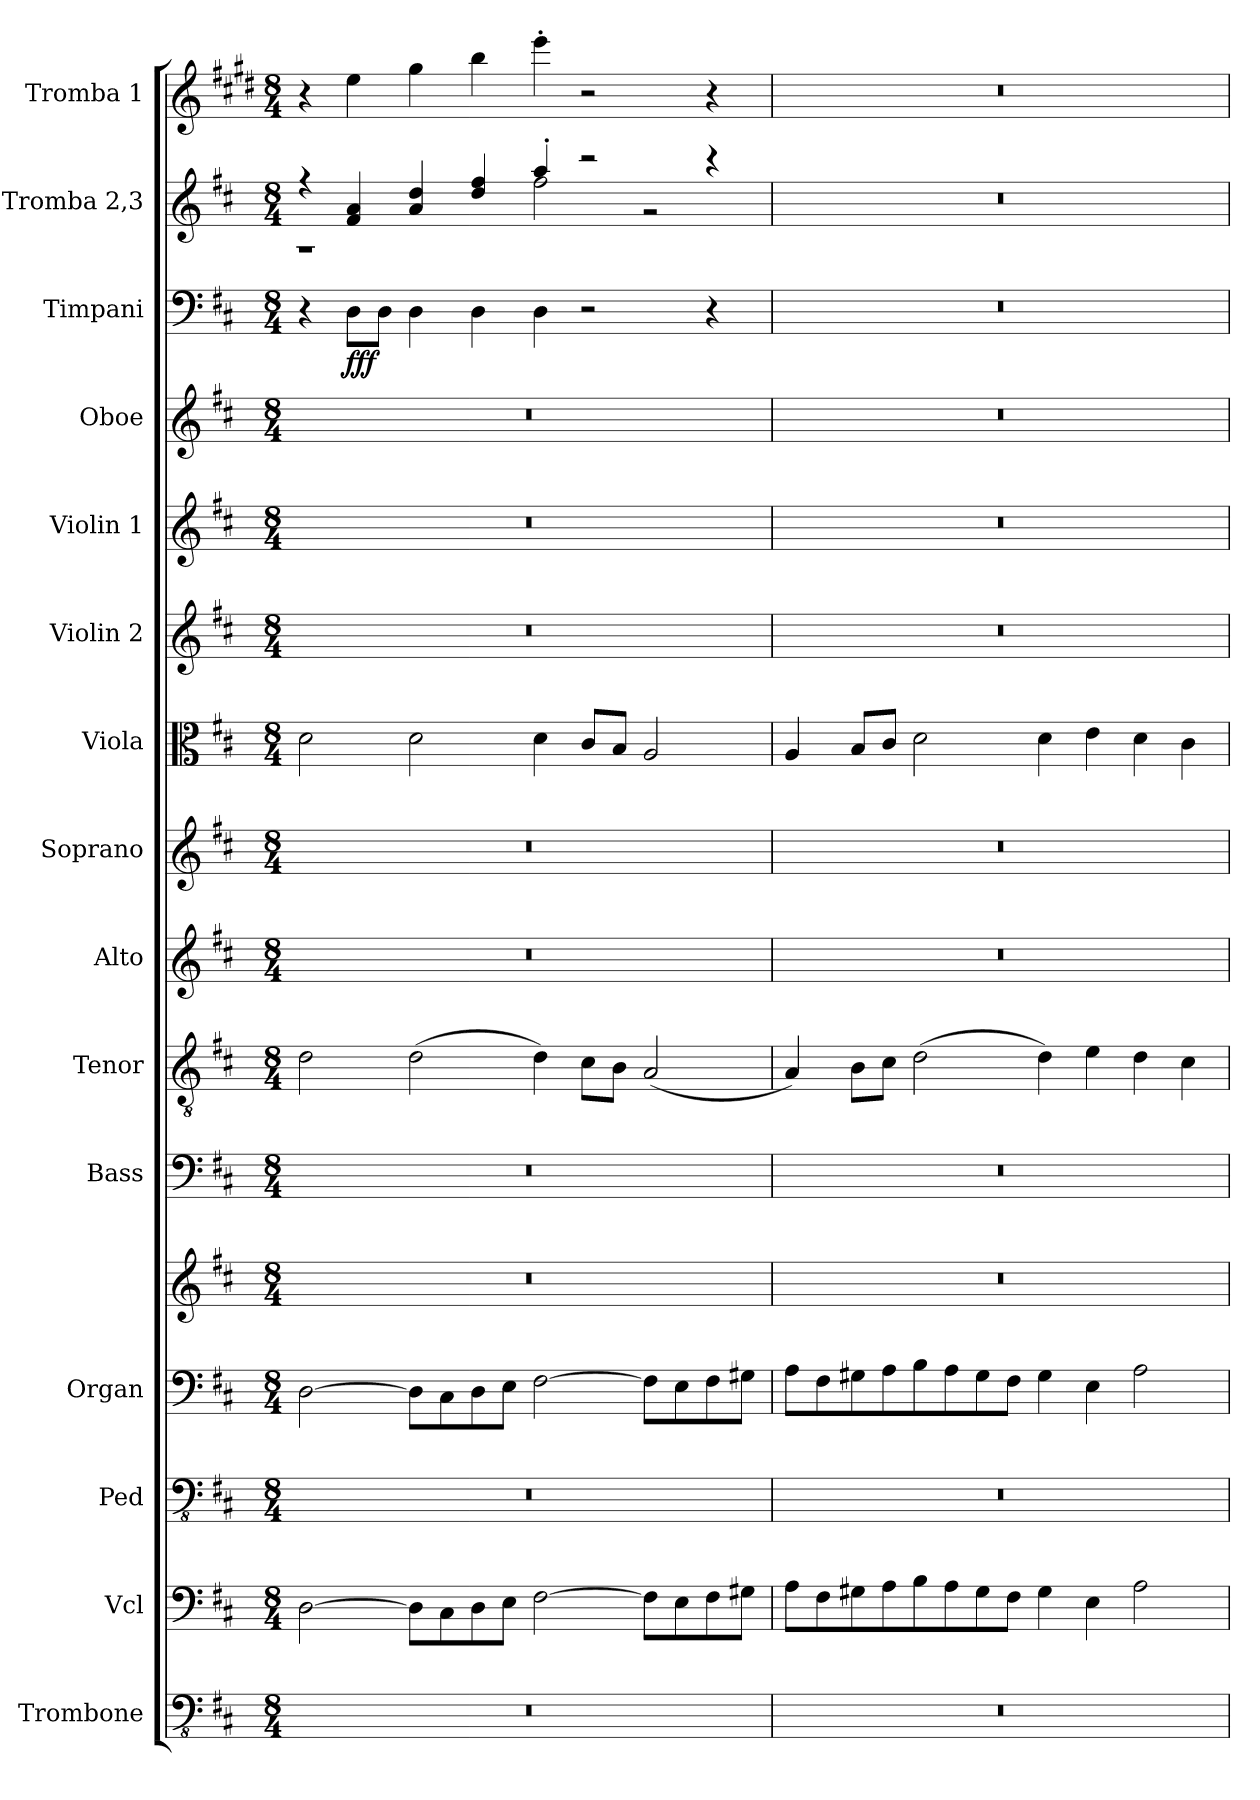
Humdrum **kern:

**kern	**kern	**kern	**kern	**kern	**kern	**kern	**kern	**kern	**kern	**kern	**kern	**kern	**kern	**dynam	**kern	**kern
*part15	*part14	*part13	*part12	*part12	*part11	*part10	*part9	*part8	*part7	*part6	*part5	*part4	*part3	*part3	*part2	*part1
*staff16	*staff15	*staff14	*staff13	*staff12	*staff11	*staff10	*staff9	*staff8	*staff7	*staff6	*staff5	*staff4	*staff3	*staff3	*staff2	*staff1
*I"Trombone	*I"Vcl	*I"Ped	*I"Organ	*	*I"Bass	*I"Tenor	*I"Alto	*I"Soprano	*I"Viola	*I"Violin 2	*I"Violin 1	*I"Oboe	*I"Timpani	*	*I"Tromba 2,3	*I"Tromba 1
*I'Trb	*	*	*	*	*	*	*	*I'S	*	*	*	*I'Ob	*I'Timp	*	*	*
*clefFv4	*clefF4	*clefFv4	*clefF4	*clefG2	*clefF4	*clefGv2	*clefG2	*clefG2	*clefC3	*clefG2	*clefG2	*clefG2	*clefF4	*	*clefG2	*clefG2
*	*	*	*	*	*	*	*	*	*	*	*	*	*	*	*	*ITrd1c2
*k[f#c#]	*k[f#c#]	*k[f#c#]	*k[f#c#]	*k[f#c#]	*k[f#c#]	*k[f#c#]	*k[f#c#]	*k[f#c#]	*k[f#c#]	*k[f#c#]	*k[f#c#]	*k[f#c#]	*k[f#c#]	*	*k[f#c#]	*k[f#c#]
*M8/4	*M8/4	*M8/4	*M8/4	*M8/4	*M8/4	*M8/4	*M8/4	*M8/4	*M8/4	*M8/4	*M8/4	*M8/4	*M8/4	*	*M8/4	*M8/4
=1	=1	=1	=1	=1	=1	=1	=1	=1	=1	=1	=1	=1	=1	=1	=1	=1
*	*	*	*	*	*	*	*	*	*	*	*	*	*	*	*^	*
0r	[2D\	0r	[2D\	0r	0r	2d\	0r	0r	2d\	0r	0r	0r	4r	.	4r	1r	4r
!	!	!	!	!	!	!	!	!	!	!	!	!	!	!LO:DY:b	!	!	!
.	.	.	.	.	.	.	.	.	.	.	.	.	8D\L	fff	4f#/ 4a/	.	4dd\
.	.	.	.	.	.	.	.	.	.	.	.	.	8D\J	.	.	.	.
.	8D\L]	.	8D\L]	.	.	(2d\	.	.	2d\	.	.	.	4D\	.	4a/ 4dd/	.	4ff#\
.	8C#\	.	8C#\	.	.	.	.	.	.	.	.	.	.	.	.	.	.
.	8D\	.	8D\	.	.	.	.	.	.	.	.	.	4D\	.	4dd/ 4ff#/	.	4aa\
.	8E\J	.	8E\J	.	.	.	.	.	.	.	.	.	.	.	.	.	.
.	[2F#\	.	[2F#\	.	.	4d\)	.	.	4d\	.	.	.	4D\	.	4aa'/	2ff#\	4ddd'\
.	.	.	.	.	.	8c#\L	.	.	8c#/L	.	.	.	2r	.	2r	.	2r
.	.	.	.	.	.	8B\J	.	.	8B/J	.	.	.	.	.	.	.	.
.	8F#\L]	.	8F#\L]	.	.	(2A/	.	.	2A/	.	.	.	.	.	.	2r	.
.	8E\	.	8E\	.	.	.	.	.	.	.	.	.	.	.	.	.	.
.	8F#\	.	8F#\	.	.	.	.	.	.	.	.	.	4r	.	4r	.	4r
.	8G#X\J	.	8G#X\J	.	.	.	.	.	.	.	.	.	.	.	.	.	.
*	*	*	*	*	*	*	*	*	*	*	*	*	*	*	*v	*v	*
=2	=2	=2	=2	=2	=2	=2	=2	=2	=2	=2	=2	=2	=2	=2	=2	=2
0r	8A\L	0r	8A\L	0r	0r	4A/)	0r	0r	4A/	0r	0r	0r	0r	.	0r	0r
.	8F#\	.	8F#\	.	.	.	.	.	.	.	.	.	.	.	.	.
.	8G#X\	.	8G#X\	.	.	8B\L	.	.	8B/L	.	.	.	.	.	.	.
.	8A\	.	8A\	.	.	8c#\J	.	.	8c#/J	.	.	.	.	.	.	.
.	8B\	.	8B\	.	.	(2d\	.	.	2d\	.	.	.	.	.	.	.
.	8A\	.	8A\	.	.	.	.	.	.	.	.	.	.	.	.	.
.	8G#\	.	8G#\	.	.	.	.	.	.	.	.	.	.	.	.	.
.	8F#\J	.	8F#\J	.	.	.	.	.	.	.	.	.	.	.	.	.
.	4G#\	.	4G#\	.	.	4d\)	.	.	4d\	.	.	.	.	.	.	.
.	4E\	.	4E\	.	.	4e\	.	.	4e\	.	.	.	.	.	.	.
.	2A\	.	2A\	.	.	4d\	.	.	4d\	.	.	.	.	.	.	.
.	.	.	.	.	.	4c#\	.	.	4c#\	.	.	.	.	.	.	.
=	=	=	=	=	=	=	=	=	=	=	=	=	=	=	=	=
*-	*-	*-	*-	*-	*-	*-	*-	*-	*-	*-	*-	*-	*-	*-	*-	*-
